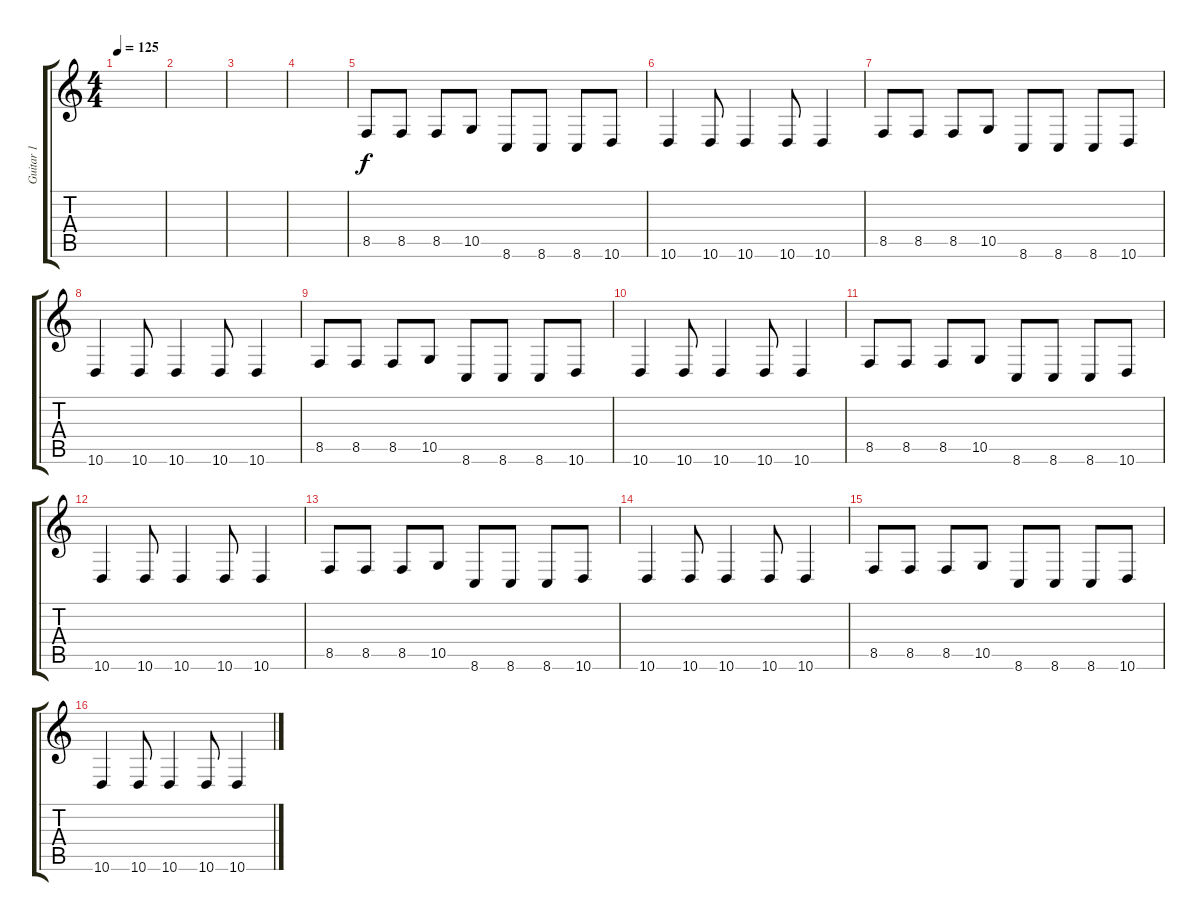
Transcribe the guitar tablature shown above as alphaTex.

\track ("Guitar 1" "Guitar 1") {instrument lead4chiff}
\staff {score tabs}
\tuning (E4 B3 G3 D3 A2 E2) {hide}
\ts (4 4)
\tempo 125
\clef g2
\ks c
|
|
|
|
8.5.8{instrument lead4chiff} 8.5.8 8.5.8 10.5.8 8.6.8 8.6.8 8.6.8 10.6.8 |
10.6.4 10.6.8 10.6.4 10.6.8 10.6.4 |
8.5.8{instrument lead4chiff} 8.5.8 8.5.8 10.5.8 8.6.8 8.6.8 8.6.8 10.6.8 |
10.6.4 10.6.8 10.6.4 10.6.8 10.6.4 |
8.5.8{instrument lead4chiff} 8.5.8 8.5.8 10.5.8 8.6.8 8.6.8 8.6.8 10.6.8 |
10.6.4 10.6.8 10.6.4 10.6.8 10.6.4 |
8.5.8 8.5.8 8.5.8 10.5.8 8.6.8 8.6.8 8.6.8 10.6.8 |
10.6.4 10.6.8 10.6.4 10.6.8 10.6.4 |
8.5.8 8.5.8 8.5.8 10.5.8 8.6.8 8.6.8 8.6.8 10.6.8 |
10.6.4 10.6.8 10.6.4 10.6.8 10.6.4 |
8.5.8 8.5.8 8.5.8 10.5.8 8.6.8 8.6.8 8.6.8 10.6.8 |
10.6.4 10.6.8 10.6.4 10.6.8 10.6.4
